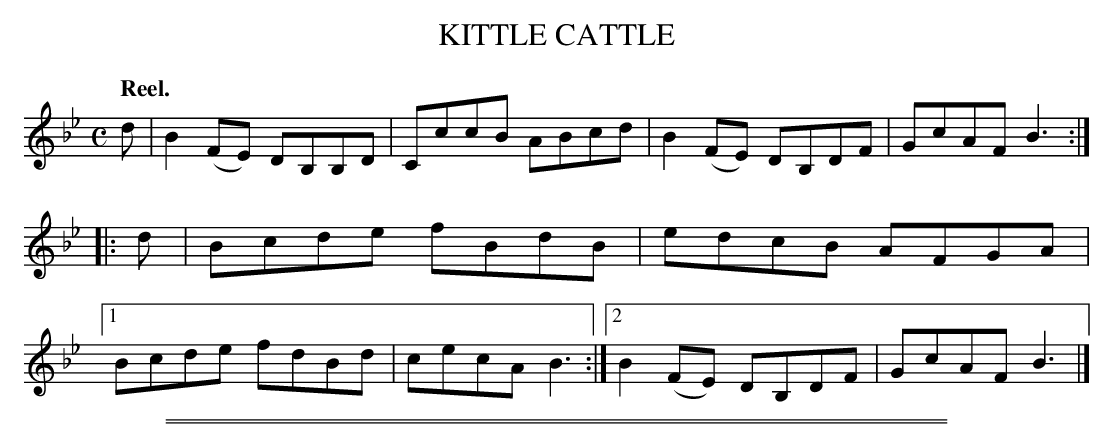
X:1
T: KITTLE CATTLE
Q: "Reel."
M: C
L: 1/8
K: Bb
d |\
B2(FE) DB,B,D | CccB ABcd |\
B2(FE) DB,DF | GcAF B3 ::\
d |\
Bcde fBdB | edcB AFGA |\
[1 Bcde fdBd | cecA B3 :|\
[2 B2(FE) DB,DF | GcAF B3 |]
